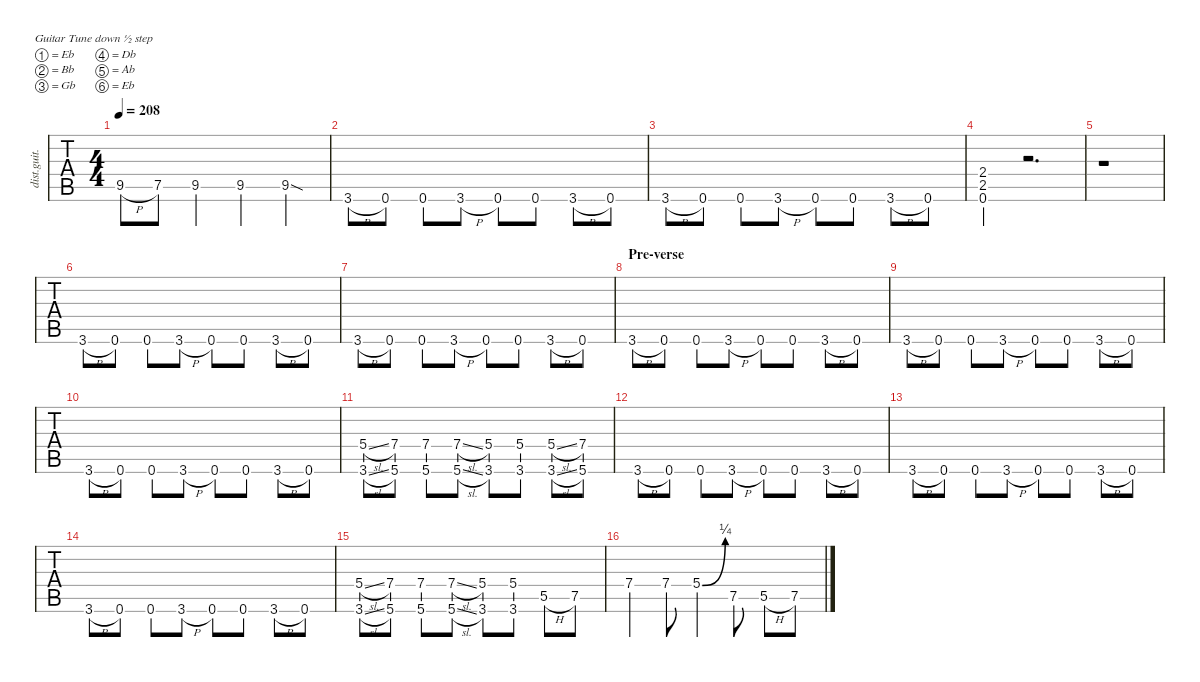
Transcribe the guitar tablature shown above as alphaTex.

\defaultSystemsLayout 4
\hideDynamics
\bracketExtendMode nobrackets
\otherSystemsTrackNameOrientation horizontal
\track ("Rhythm Guitar 1 (James)" "dist.guit.") {multiBarRest instrument distortionguitar}
\staff {tabs}
\tuning (Eb4 Bb3 Gb3 Db3 Ab2 Eb2)
\ts (4 4)
\tempo 208
\clef g2
\ks c
9.5{h}.8{dy mf} 7.5{acc #}.8 9.5.4 9.5.4 9.5{sod}.4 |
3.6{h acc #}.8 0.6{acc #}.8 0.6{acc #}.8 3.6{h acc #}.8 0.6{acc #}.8 0.6{acc #}.8 3.6{h acc #}.8 0.6{acc #}.8 |
3.6{h acc #}.8 0.6{acc #}.8 0.6{acc #}.8 3.6{h acc #}.8 0.6{acc #}.8 0.6{acc #}.8 3.6{h acc #}.8 0.6{acc #}.8 |
(0.6{acc #} 2.5{acc #} 2.4{acc #}).4 r.2{d} |
r.1 |
3.6{h acc #}.8 0.6{acc #}.8 0.6{acc #}.8 3.6{h acc #}.8 0.6{acc #}.8 0.6{acc #}.8 3.6{h acc #}.8 0.6{acc #}.8 |
3.6{h acc #}.8 0.6{acc #}.8 0.6{acc #}.8 3.6{h acc #}.8 0.6{acc #}.8 0.6{acc #}.8 3.6{h acc #}.8 0.6{acc #}.8 |
\section ("" "Pre-verse")
3.6{h acc #}.8 0.6{acc #}.8 0.6{acc #}.8 3.6{h acc #}.8 0.6{acc #}.8 0.6{acc #}.8 3.6{h acc #}.8 0.6{acc #}.8 |
3.6{h acc #}.8 0.6{acc #}.8 0.6{acc #}.8 3.6{h acc #}.8 0.6{acc #}.8 0.6{acc #}.8 3.6{h acc #}.8 0.6{acc #}.8 |
3.6{h acc #}.8 0.6{acc #}.8 0.6{acc #}.8 3.6{h acc #}.8 0.6{acc #}.8 0.6{acc #}.8 3.6{h acc #}.8 0.6{acc #}.8 |
(3.6{sl acc #} 5.4{sl acc #}).8 (7.4{acc #} 5.6{acc #}).8 (7.4{acc #} 5.6{acc #}).8 (7.4{sl acc #} 5.6{sl acc #}).8 (5.4{acc #} 3.6{acc #}).8 (5.4{acc #} 3.6{acc #}).8 (5.4{sl acc #} 3.6{sl acc #}).8 (7.4{acc #} 5.6{acc #}).8 |
3.6{h acc #}.8 0.6{acc #}.8 0.6{acc #}.8 3.6{h acc #}.8 0.6{acc #}.8 0.6{acc #}.8 3.6{h acc #}.8 0.6{acc #}.8 |
3.6{h acc #}.8 0.6{acc #}.8 0.6{acc #}.8 3.6{h acc #}.8 0.6{acc #}.8 0.6{acc #}.8 3.6{h acc #}.8 0.6{acc #}.8 |
3.6{h acc #}.8 0.6{acc #}.8 0.6{acc #}.8 3.6{h acc #}.8 0.6{acc #}.8 0.6{acc #}.8 3.6{h acc #}.8 0.6{acc #}.8 |
(3.6{sl acc #} 5.4{sl acc #}).8 (7.4{acc #} 5.6{acc #}).8 (7.4{acc #} 5.6{acc #}).8 (7.4{sl acc #} 5.6{sl acc #}).8 (5.4{acc #} 3.6{acc #}).8 (5.4{acc #} 3.6{acc #}).8 5.5{h acc #}.8 7.5{acc #}.8 |
7.4{acc #}.4 7.4{acc #}.8 5.4{be (bend 0 0 13.2 1) acc #}.4 7.5{acc #}.8 5.5{h acc #}.8 7.5{acc #}.8
